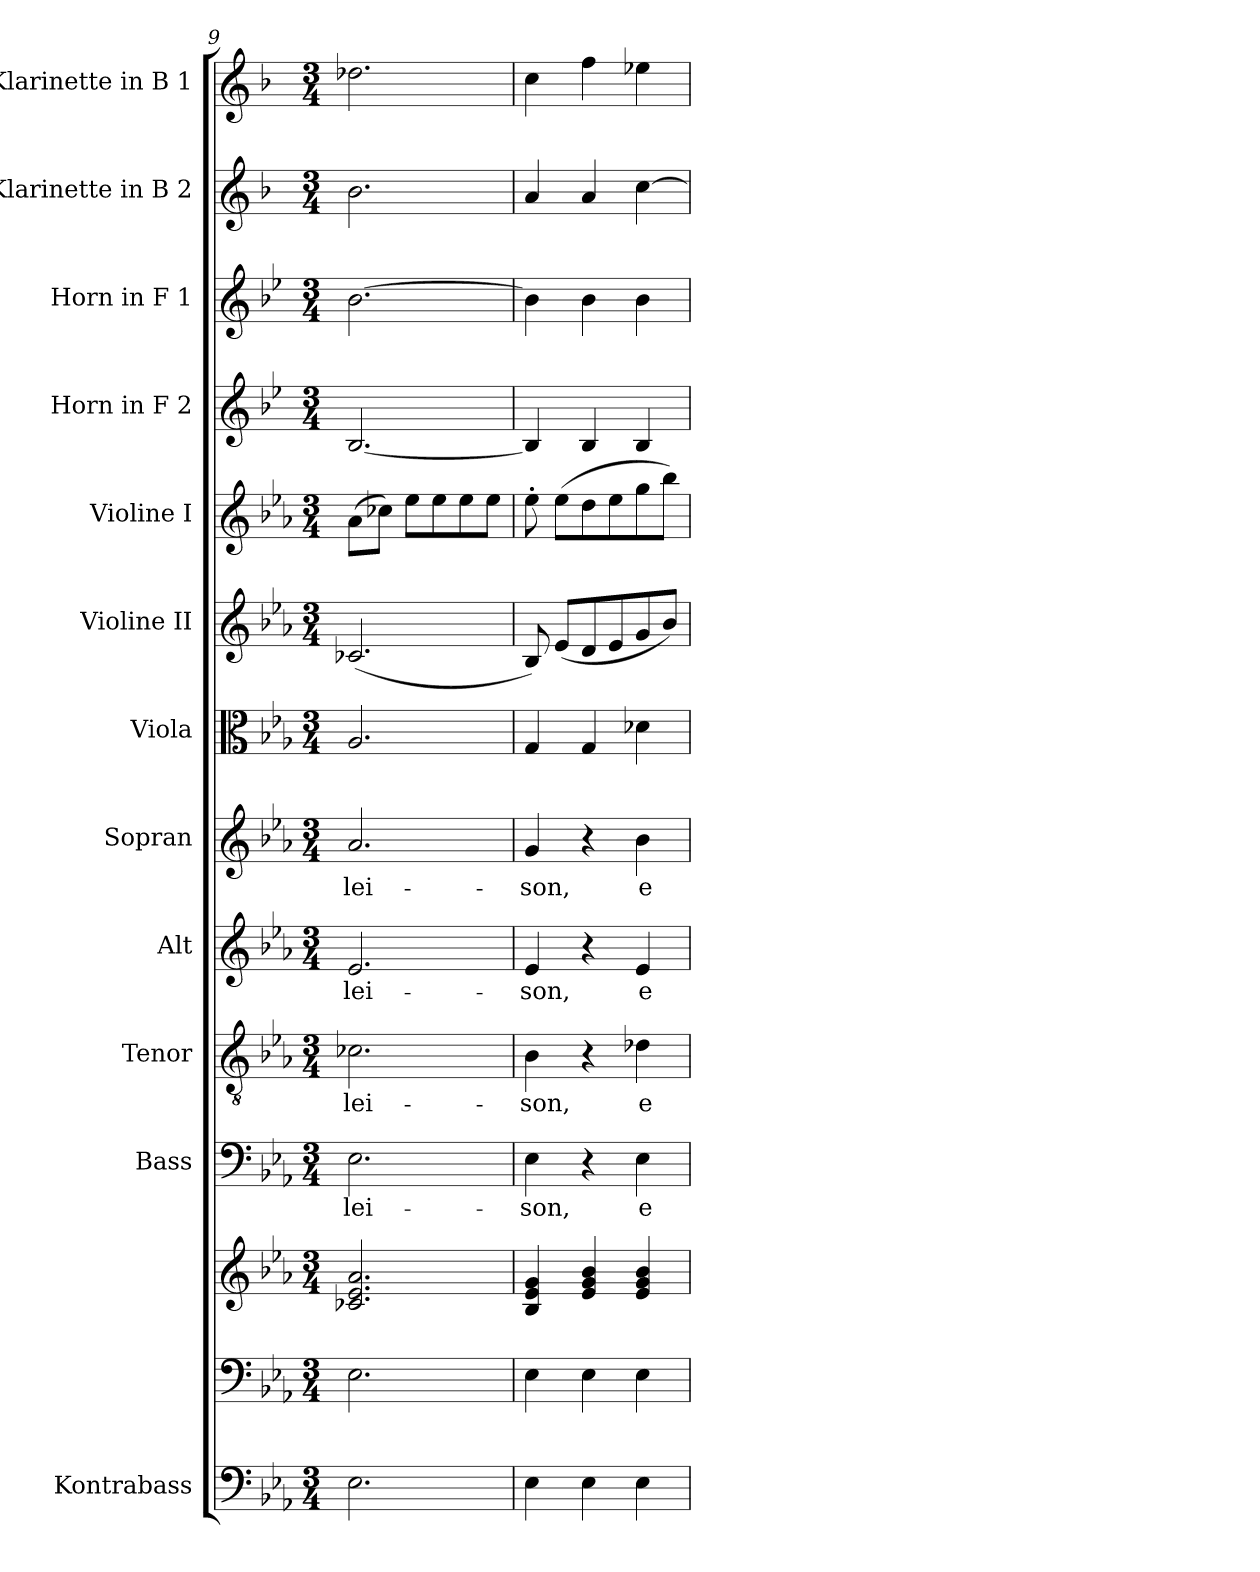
**kern	**kern	**kern	**kern	**text	**kern	**text	**kern	**text	**kern	**text	**kern	**kern	**kern	**kern	**kern	**kern	**kern
*part13	*part12	*part12	*part11	*part11	*part10	*part10	*part9	*part9	*part8	*part8	*part7	*part6	*part5	*part4	*part3	*part2	*part1
*staff14	*staff13	*staff12	*staff11	*staff11	*staff10	*staff10	*staff9	*staff9	*staff8	*staff8	*staff7	*staff6	*staff5	*staff4	*staff3	*staff2	*staff1
*I"Kontrabass	*	*	*I"Bass	*	*I"Tenor	*	*I"Alt	*	*I"Sopran	*	*I"Viola	*I"Violine II	*I"Violine I	*I"Horn in F 2	*I"Horn in F 1	*I"Klarinette in B 2	*I"Klarinette in B 1
*I'Kb.	*	*	*I'B	*	*I'T	*	*I'A	*	*I'S	*	*I'Vla.	*I'Vl. II	*I'Vl. I	*I'Hrn. 2	*I'Hrn. 1	*	*
*clefF4	*clefF4	*clefG2	*clefF4	*	*clefGv2	*	*clefG2	*	*clefG2	*	*clefC3	*clefG2	*clefG2	*clefG2	*clefG2	*clefG2	*clefG2
*ITrd7c12	*	*	*	*	*	*	*	*	*	*	*	*	*	*ITrd4c7	*ITrd4c7	*ITrd1c2	*ITrd1c2
*k[b-e-a-]	*k[b-e-a-]	*k[b-e-a-]	*k[b-e-a-]	*	*k[b-e-a-]	*	*k[b-e-a-]	*	*k[b-e-a-]	*	*k[b-e-a-]	*k[b-e-a-]	*k[b-e-a-]	*k[b-e-a-]	*k[b-e-a-]	*k[b-e-a-]	*k[b-e-a-]
*E-:	*E-:	*E-:	*E-:	*	*E-:	*	*E-:	*	*E-:	*	*E-:	*E-:	*E-:	*E-:	*E-:	*E-:	*E-:
*M3/4	*M3/4	*M3/4	*M3/4	*	*M3/4	*	*M3/4	*	*M3/4	*	*M3/4	*M3/4	*M3/4	*M3/4	*M3/4	*M3/4	*M3/4
=9	=9	=9	=9	=9	=9	=9	=9	=9	=9	=9	=9	=9	=9	=9	=9	=9	=9
!	!	!	!	!LO:LY:b	!	!LO:LY:b	!	!LO:LY:b	!	!LO:LY:b	!	!	!	!	!	!	!
2.EE-\	2.E-\	2.c-X/ 2.e-/ 2.a-/	2.E-\	-lei-	2.c-X\	-lei-	2.e-/	-lei-	2.a-/	-lei-	2.A-/	(<2.c-X/	(>8a-\L	[2.E-/	[2.e-\	2.a-\	2.cc-X\
.	.	.	.	.	.	.	.	.	.	.	.	.	8cc-X\J)	.	.	.	.
.	.	.	.	.	.	.	.	.	.	.	.	.	8ee-\L	.	.	.	.
.	.	.	.	.	.	.	.	.	.	.	.	.	8ee-\	.	.	.	.
.	.	.	.	.	.	.	.	.	.	.	.	.	8ee-\	.	.	.	.
.	.	.	.	.	.	.	.	.	.	.	.	.	8ee-\J	.	.	.	.
=10	=10	=10	=10	=10	=10	=10	=10	=10	=10	=10	=10	=10	=10	=10	=10	=10	=10
!	!	!	!	!LO:LY:b	!	!LO:LY:b	!	!LO:LY:b	!	!LO:LY:b	!	!	!	!	!	!	!
4EE-\	4E-\	4B-/ 4e-/ 4g/	4E-\	-son,	4B-\	-son,	4e-/	-son,	4g/	-son,	4G/	8B-/)	8ee-'>\	4E-/]	4e-\]	4g/	4b-\
.	.	.	.	.	.	.	.	.	.	.	.	(<8e-/L	(>8ee-\L	.	.	.	.
4EE-\	4E-\	4e-/ 4g/ 4b-/	4r	.	4r	.	4r	.	4r	.	4G/	8d/	8dd\	4E-/	4e-\	4g/	4ee-\
.	.	.	.	.	.	.	.	.	.	.	.	8e-/	8ee-\	.	.	.	.
!	!	!	!	!LO:LY:b	!	!LO:LY:b	!	!LO:LY:b	!	!LO:LY:b	!	!	!	!	!	!	!
4EE-\	4E-\	4e-/ 4g/ 4b-/	4E-\	e-	4d-X\	e-	4e-/	e-	4b-\	e-	4d-X\	8g/	8gg\	4E-/	4e-\	[4b-\	4dd-X\
.	.	.	.	.	.	.	.	.	.	.	.	8b-/J)	8bb-\J)	.	.	.	.
=	=	=	=	=	=	=	=	=	=	=	=	=	=	=	=	=	=
*-	*-	*-	*-	*-	*-	*-	*-	*-	*-	*-	*-	*-	*-	*-	*-	*-	*-
